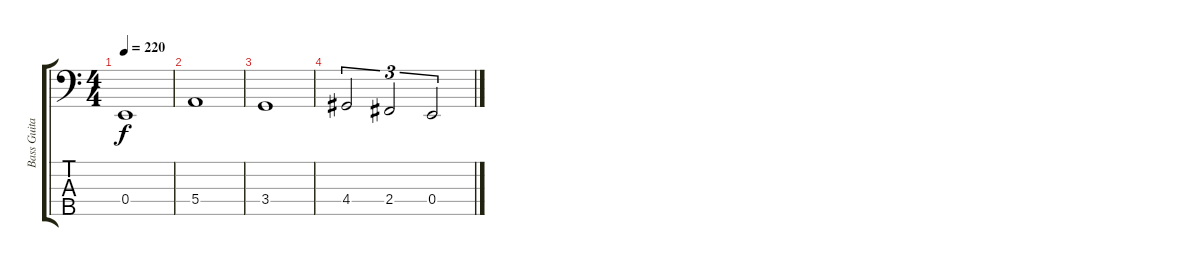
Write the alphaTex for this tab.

\track ("Bass Guitar (John Maggard)" "Bass Guita") {instrument electricbasspick}
\staff {score tabs}
\tuning (G2 D2 A1 E1 B0) {hide}
\ts (4 4)
\tempo 220
\clef f4
\ks c
0.4.1{dy f} |
5.4.1 |
3.4.1 |
4.4.2{tu (3 2)} 2.4.2{tu (3 2)} 0.4.2{tu (3 2)}
